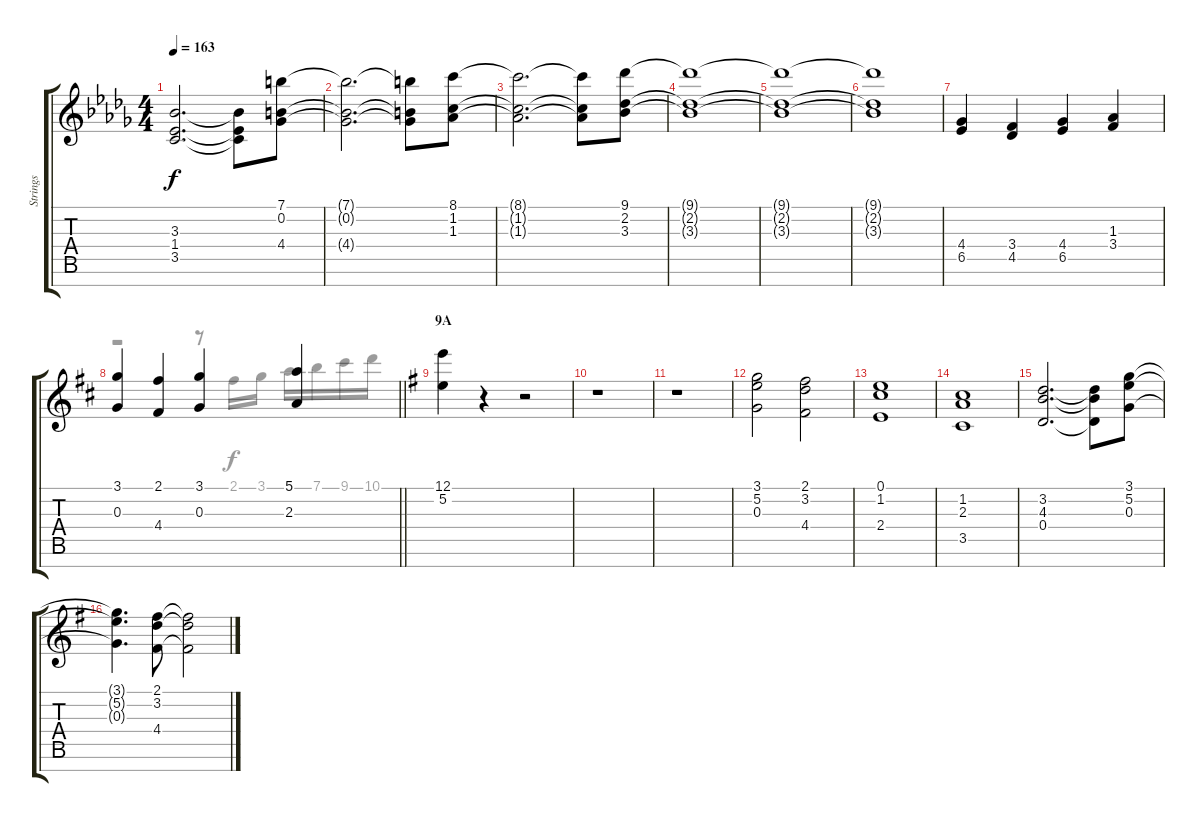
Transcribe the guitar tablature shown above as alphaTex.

\track ("Strings" "Strings") {instrument stringensemble1}
\staff {score tabs}
\tuning (E5 B4 G4 D4 A3 E3 B2) {hide}
\voice
\ts (4 4)
\tempo 163
\clef g2
\ks db
(3.3{t} 1.4{t} 3.5{t}).2{d dy f} (3.3{t} 1.4{t} 3.5{t}).8 (7.1 0.2 4.4).8 |
(7.1{t} 0.2{t} 4.4{t}).2{d} (7.1{t} 0.2{t} 4.4{t}).8 (8.1 1.2 1.3).8 |
(8.1{t} 1.2{t} 1.3{t}).2{d} (8.1{t} 1.2{t} 1.3{t}).8 (9.1 2.2 3.3).8 |
(9.1{t} 2.2{t} 3.3{t}).1 |
(9.1{t} 2.2{t} 3.3{t}).1 |
(9.1{t} 2.2{t} 3.3{t}).1 |
(4.4 6.5).4 (3.4 4.5).4 (4.4 6.5).4 (1.3 3.4).4 |
\barLineRight lightlight
\ks d
(3.1 0.3).4 (2.1 4.4).4 (3.1 0.3).4 (5.1 2.3).4 |
\section ("" "9A")
\ks g
(12.1 5.2).4 r.4 r.2 |
r.1 |
r.1 |
(3.1 5.2 0.3).2 (2.1 3.2 4.4).2 |
(0.1 1.2 2.4).1 |
(1.2 2.3 3.5).1 |
(3.2 4.3 0.4).2{d} (3.2{t} 4.3{t} 0.4{t}).8 (3.1 5.2 0.3).8 |
(3.1{t} 5.2{t} 0.3{t}).4{d} (2.1 3.2 4.4).8 (2.1{t} 3.2{t} 4.4{t}).2
\voice
\clef g2
\ottava regular
\simile none
\ks db
|
|
|
|
|
|
|
\barLineRight lightlight
\ks d
r.2 r.8 2.1.16 3.1.16 5.1.16 7.1.16 9.1.16 10.1.16 |
\ks g
|
|
|
|
|
|
|
